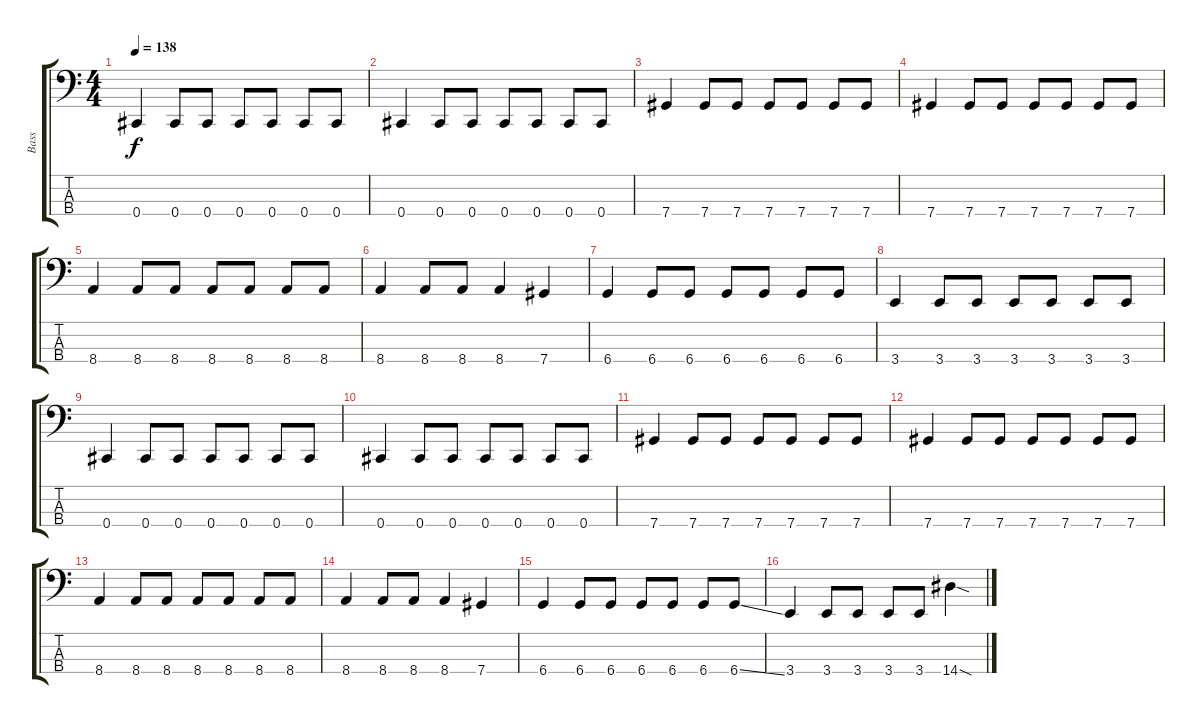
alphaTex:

\track ("Bass" "Bass") {instrument electricbassfinger}
\staff {score tabs}
\tuning (Gb2 Db2 Ab1 Db1) {hide}
\ts (4 4)
\tempo 138
\clef f4
\ks c
0.4.4{dy f} 0.4.8 0.4.8 0.4.8 0.4.8 0.4.8 0.4.8 |
0.4.4 0.4.8 0.4.8 0.4.8 0.4.8 0.4.8 0.4.8 |
7.4.4 7.4.8 7.4.8 7.4.8 7.4.8 7.4.8 7.4.8 |
7.4.4 7.4.8 7.4.8 7.4.8 7.4.8 7.4.8 7.4.8 |
8.4.4 8.4.8 8.4.8 8.4.8 8.4.8 8.4.8 8.4.8 |
8.4.4 8.4.8 8.4.8 8.4.4 7.4.4 |
6.4.4 6.4.8 6.4.8 6.4.8 6.4.8 6.4.8 6.4.8 |
3.4.4 3.4.8 3.4.8 3.4.8 3.4.8 3.4.8 3.4.8 |
0.4.4 0.4.8 0.4.8 0.4.8 0.4.8 0.4.8 0.4.8 |
0.4.4 0.4.8 0.4.8 0.4.8 0.4.8 0.4.8 0.4.8 |
7.4.4 7.4.8 7.4.8 7.4.8 7.4.8 7.4.8 7.4.8 |
7.4.4 7.4.8 7.4.8 7.4.8 7.4.8 7.4.8 7.4.8 |
8.4.4 8.4.8 8.4.8 8.4.8 8.4.8 8.4.8 8.4.8 |
8.4.4 8.4.8 8.4.8 8.4.4 7.4.4 |
6.4.4 6.4.8 6.4.8 6.4.8 6.4.8 6.4.8 6.4{ss}.8 |
3.4.4 3.4.8 3.4.8 3.4.8 3.4.8 14.4{sod}.4
